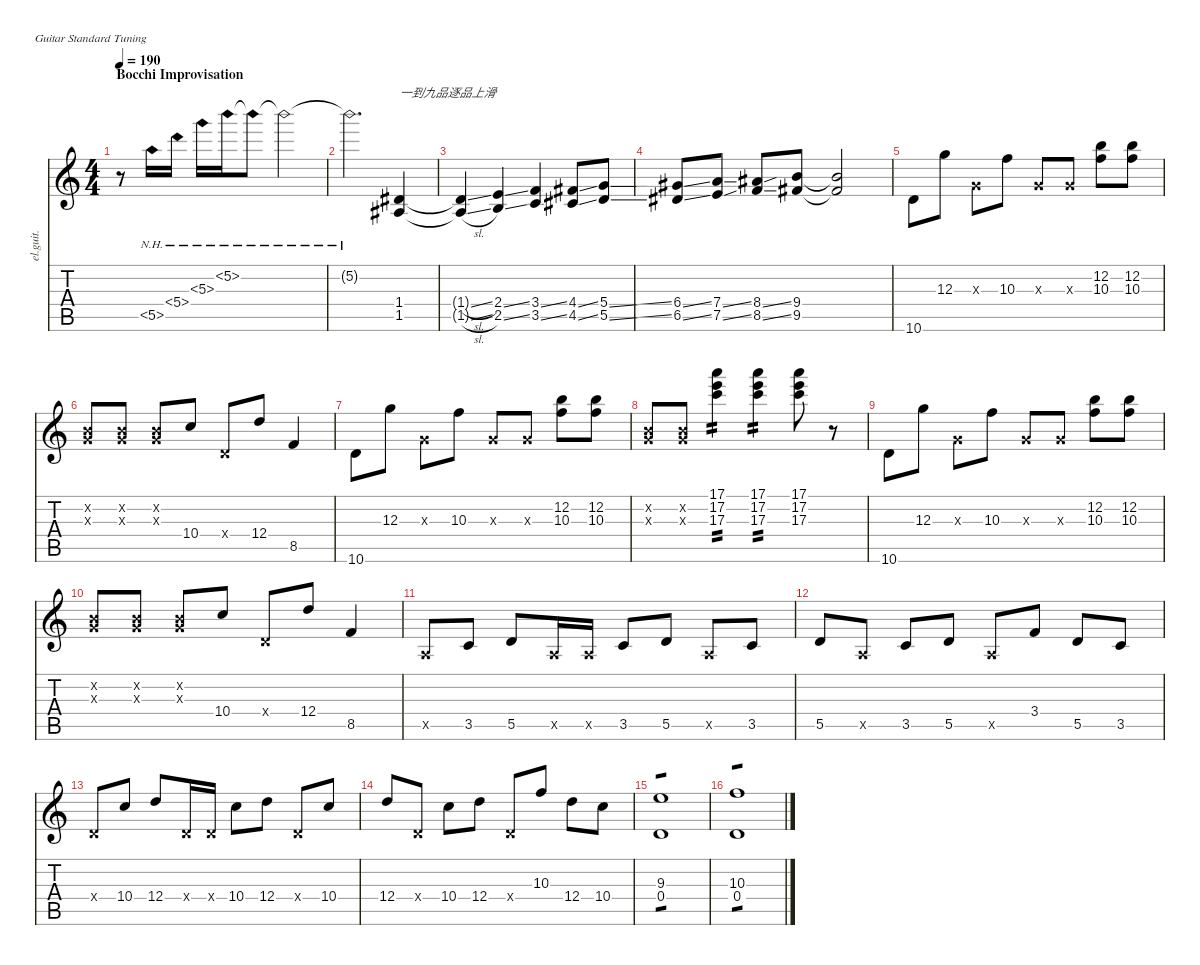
\defaultSystemsLayout 4
\hideDynamics
\bracketExtendMode nobrackets
\track ("後藤ひとり" "el.guit.") {instrument electricguitarclean}
\staff {score tabs}
\tuning (E4 B3 G3 D3 A2 E2)
\ts (4 4)
\section ("" "Bocchi Improvisation")
\tempo 190
\clef g2
\ks c
r.8{dy mf instrument electricguitarclean beam Down} 5.5{nh}.16{beam Down} 5.4{nh}.16{beam Down} 5.3{nh}.16{beam Down} 5.2{nh}.16{beam Down} 5.2{nh t}.8{beam Down} 5.2{nh t}.2{beam Down} |
5.2{nh t}.2{d beam Down} (1.4{acc #} 1.5{acc #}).4{txt "一到九品逐品上滑" beam Up} |
(1.4{sl t acc #} 1.5{sl t acc #}).4{beam Up} (2.4{ss} 2.5{ss}).4{beam Up} (3.4{ss} 3.5{ss}).4{beam Up} (4.5{ss acc #} 4.4{ss acc #}).8{beam Up} (5.5{ss} 5.4{ss}).8{beam Up} |
(6.4{ss acc #} 6.5{ss acc #}).8{beam Up} (7.4{ss} 7.5{ss}).8{beam Up} (8.5{ss} 8.4{ss acc #}).8{beam Up} (9.4 9.5{acc #}).8{beam Up} (9.4{t} 9.5{t acc #}).2{beam Up} |
10.6.8{beam Down} 12.3.8{beam Down} 0.3{x}.8{beam Down} 10.3.8{beam Down} 0.3{x}.8{beam Up} 0.3{x}.8{beam Up} (12.2 10.3).8{beam Down} (12.2 10.3).8{beam Down} |
(0.3{x} 0.2{x}).8{beam Up} (0.2{x} 0.3{x}).8{beam Up} (0.3{x} 0.2{x}).8{beam Up} 10.4.8{beam Up} 0.4{x}.8{beam Up} 12.4.8{beam Up} 8.5.4{beam Up} |
10.6.8{beam Down} 12.3.8{beam Down} 0.3{x}.8{beam Down} 10.3.8{beam Down} 0.3{x}.8{beam Up} 0.3{x}.8{beam Up} (12.2 10.3).8{beam Down} (12.2 10.3).8{beam Down} |
(0.2{x} 0.3{x}).8{beam Up} (0.2{x} 0.3{x}).8{beam Up} (17.3 17.2 17.1).4{tp 2 beam Down} (17.3 17.2 17.1).4{tp 2 beam Down} (17.3 17.2 17.1).8{beam Down} r.8{beam Down} |
10.6.8{beam Down} 12.3.8{beam Down} 0.3{x}.8{beam Down} 10.3.8{beam Down} 0.3{x}.8{beam Up} 0.3{x}.8{beam Up} (12.2 10.3).8{beam Down} (12.2 10.3).8{beam Down} |
(0.3{x} 0.2{x}).8{beam Up} (0.2{x} 0.3{x}).8{beam Up} (0.3{x} 0.2{x}).8{beam Up} 10.4.8{beam Up} 0.4{x}.8{beam Up} 12.4.8{beam Up} 8.5.4{beam Up} |
0.5{x}.8{beam Up} 3.5.8{beam Up} 5.5.8{beam Up} 0.5{x}.16{beam Up} 0.5{x}.16{beam Up} 3.5.8{beam Up} 5.5.8{beam Up} 0.5{x}.8{beam Up} 3.5.8{beam Up} |
5.5.8{beam Up} 0.5{x}.8{beam Up} 3.5.8{beam Up} 5.5.8{beam Up} 0.5{x}.8{beam Up} 3.4.8{beam Up} 5.5.8{beam Up} 3.5.8{beam Up} |
0.4{x}.8{beam Up} 10.4.8{beam Up} 12.4.8{beam Up} 0.4{x}.16{beam Up} 0.4{x}.16{beam Up} 10.4.8{beam Down} 12.4.8{beam Down} 0.4{x}.8{beam Up} 10.4.8{beam Up} |
12.4.8{beam Up} 0.4{x}.8{beam Up} 10.4.8{beam Down} 12.4.8{beam Down} 0.4{x}.8{beam Up} 10.3.8{beam Up} 12.4.8{beam Down} 10.4.8{beam Down} |
(0.4 9.3).1{tp 1 beam Up} |
(10.3 0.4).1{tp 1 beam Up}
